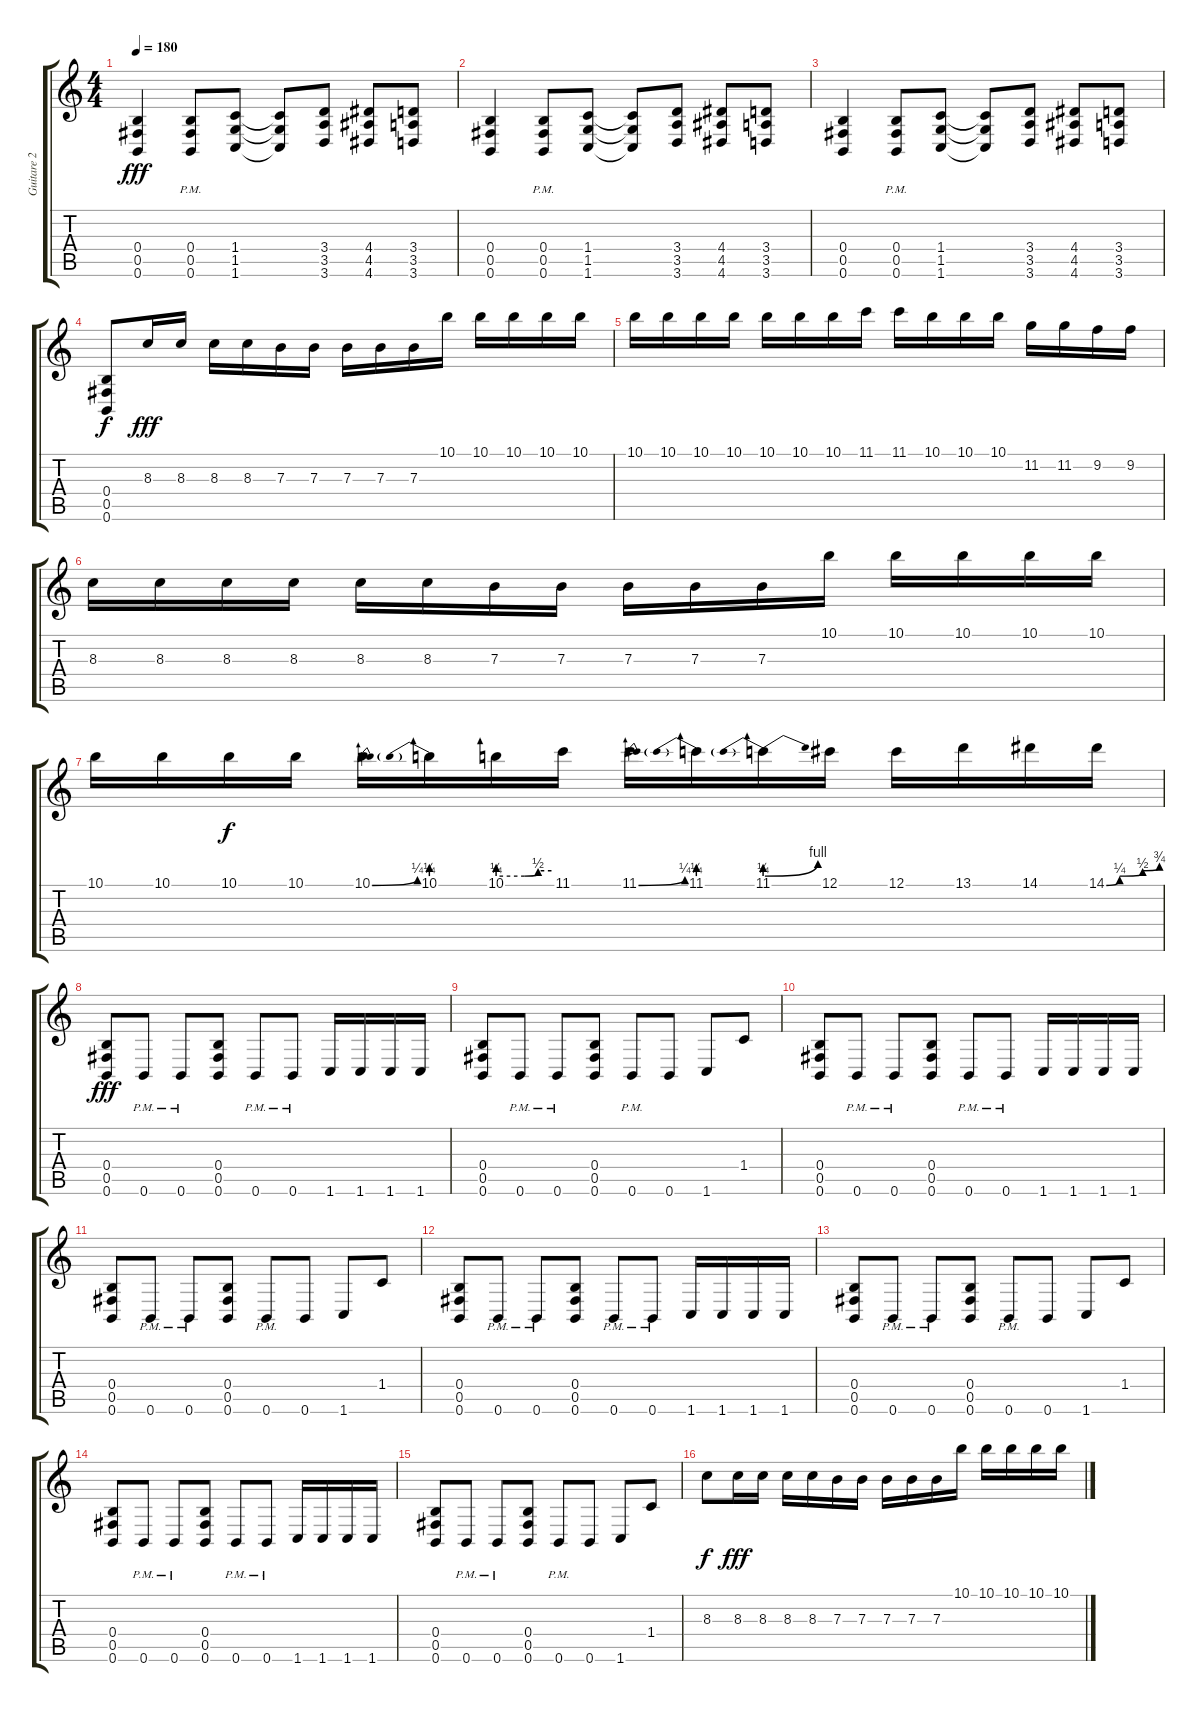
\track ("Guitare 2" "Guitare 2") {instrument distortionguitar}
\staff {score tabs}
\tuning (Db4 Ab3 E3 B2 Gb2 B1) {hide}
\ts (4 4)
\tempo 180
\clef g2
\ks c
(0.4 0.5 0.6).4{dy fff} (0.4{pm} 0.5{pm} 0.6{pm}).8 (1.4 1.5 1.6).8 (1.4{t} 1.5{t} 1.6{t}).8 (3.4 3.5 3.6).8 (4.4 4.5 4.6).8 (3.4 3.5 3.6).8 |
(0.4 0.5 0.6).4 (0.4{pm} 0.5{pm} 0.6{pm}).8 (1.4 1.5 1.6).8 (1.4{t} 1.5{t} 1.6{t}).8 (3.4 3.5 3.6).8 (4.4 4.5 4.6).8 (3.4 3.5 3.6).8 |
(0.4 0.5 0.6).4 (0.4{pm} 0.5{pm} 0.6{pm}).8 (1.4 1.5 1.6).8 (1.4{t} 1.5{t} 1.6{t}).8 (3.4 3.5 3.6).8 (4.4 4.5 4.6).8 (3.4 3.5 3.6).8 |
(0.4 0.5 0.6).8{dy f} 8.3.16{dy fff} 8.3.16 8.3.16 8.3.16 7.3.16 7.3.16 7.3.16 7.3.16 7.3.16 10.1.16 10.1.16 10.1.16 10.1.16 10.1.16 |
10.1.16 10.1.16 10.1.16 10.1.16 10.1.16 10.1.16 10.1.16 11.1.16 11.1.16 10.1.16 10.1.16 10.1.16 11.2.16 11.2.16 9.2.16 9.2.16 |
8.3.16 8.3.16 8.3.16 8.3.16 8.3.16 8.3.16 7.3.16 7.3.16 7.3.16 7.3.16 7.3.16 10.1.16 10.1.16 10.1.16 10.1.16 10.1.16 |
10.1.16 10.1.16 10.1.16{dy f} 10.1.16 10.1{be (bend 0 0 60 1)}.16 10.1{be (prebend 0 1 60 1)}.16 10.1{be (custom 0 1 30 1 45 2 60 2)}.16 11.1.16 11.1{be (bend 0 0 60 1)}.16 11.1{be (prebend 0 1 60 1)}.16 11.1{be (prebendbend 0 1 60 4)}.16 12.1.16 12.1.16 13.1.16 14.1.16 14.1{be (custom 0 0 15 1 41 2 60 3)}.16 |
(0.4 0.5 0.6).8{dy fff} 0.6{pm}.8 0.6{pm}.8 (0.4 0.5 0.6).8 0.6{pm}.8 0.6{pm}.8 1.6.16 1.6.16 1.6.16 1.6.16 |
(0.4 0.5 0.6).8 0.6{pm}.8 0.6{pm}.8 (0.4 0.5 0.6).8 0.6{pm}.8 0.6.8 1.6.8 1.4.8 |
(0.4 0.5 0.6).8 0.6{pm}.8 0.6{pm}.8 (0.4 0.5 0.6).8 0.6{pm}.8 0.6{pm}.8 1.6.16 1.6.16 1.6.16 1.6.16 |
(0.4 0.5 0.6).8 0.6{pm}.8 0.6{pm}.8 (0.4 0.5 0.6).8 0.6{pm}.8 0.6.8 1.6.8 1.4.8 |
(0.4 0.5 0.6).8 0.6{pm}.8 0.6{pm}.8 (0.4 0.5 0.6).8 0.6{pm}.8 0.6{pm}.8 1.6.16 1.6.16 1.6.16 1.6.16 |
(0.4 0.5 0.6).8 0.6{pm}.8 0.6{pm}.8 (0.4 0.5 0.6).8 0.6{pm}.8 0.6.8 1.6.8 1.4.8 |
(0.4 0.5 0.6).8 0.6{pm}.8 0.6{pm}.8 (0.4 0.5 0.6).8 0.6{pm}.8 0.6{pm}.8 1.6.16 1.6.16 1.6.16 1.6.16 |
(0.4 0.5 0.6).8 0.6{pm}.8 0.6{pm}.8 (0.4 0.5 0.6).8 0.6{pm}.8 0.6.8 1.6.8 1.4.8 |
8.3.8{dy f} 8.3.16{dy fff} 8.3.16 8.3.16 8.3.16 7.3.16 7.3.16 7.3.16 7.3.16 7.3.16 10.1.16 10.1.16 10.1.16 10.1.16 10.1.16
